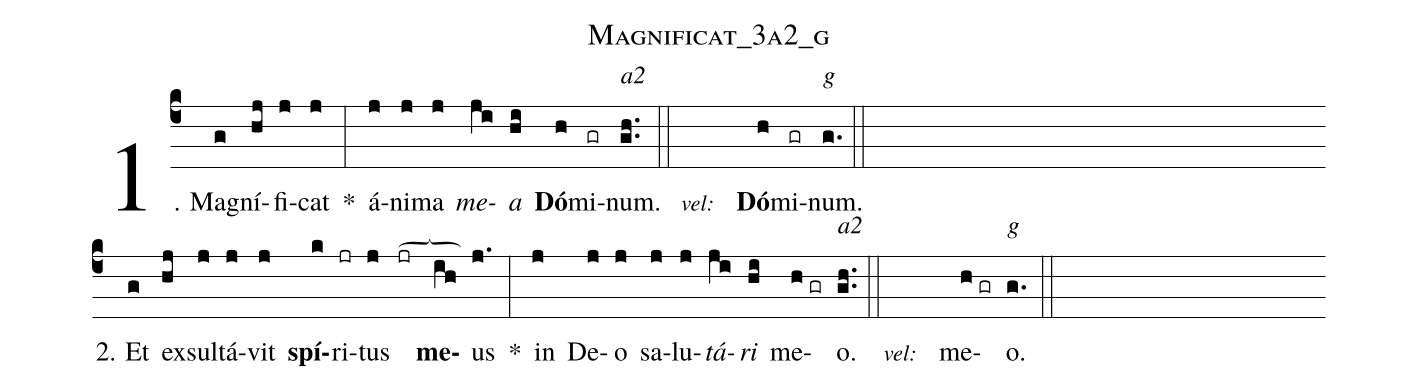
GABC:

name:Magnificat_3a2_g;
%%
(c4) 1. Ma(g)gní(hj)fi(j)cat(j) *(:) á(j)ni(j)ma(j) <i>me</i>(ji)<i>a</i>(hi) <b>Dó</b>(h)mi(gr)num.<alt>a2</alt>(gh..) (::) <eu> <v>\footnotesize\textit{vel:}</v> (////) <b>Dó</b>(h)mi(gr)num.<alt>g</alt></eu>(g.) (::) (Z-)

2. Et(g) ex(hj)sul(j)tá(j)vit(j) <b>spí</b>(k)ri(jr)tus(j) (jr[ocb:1;8.7mm])<b>me</b>(ih)us(j.) *(:)  in(j) De(j)o(j) sa(j)lu(j)<i>tá</i>(ji)<i>ri</i>(hi) me(h//gr)o.<alt>a2</alt>(gh..) (::) <eu> <v>\footnotesize\textit{vel:}</v> (////) me(h//gr)o.<alt>g</alt></eu>(g.) (::)
